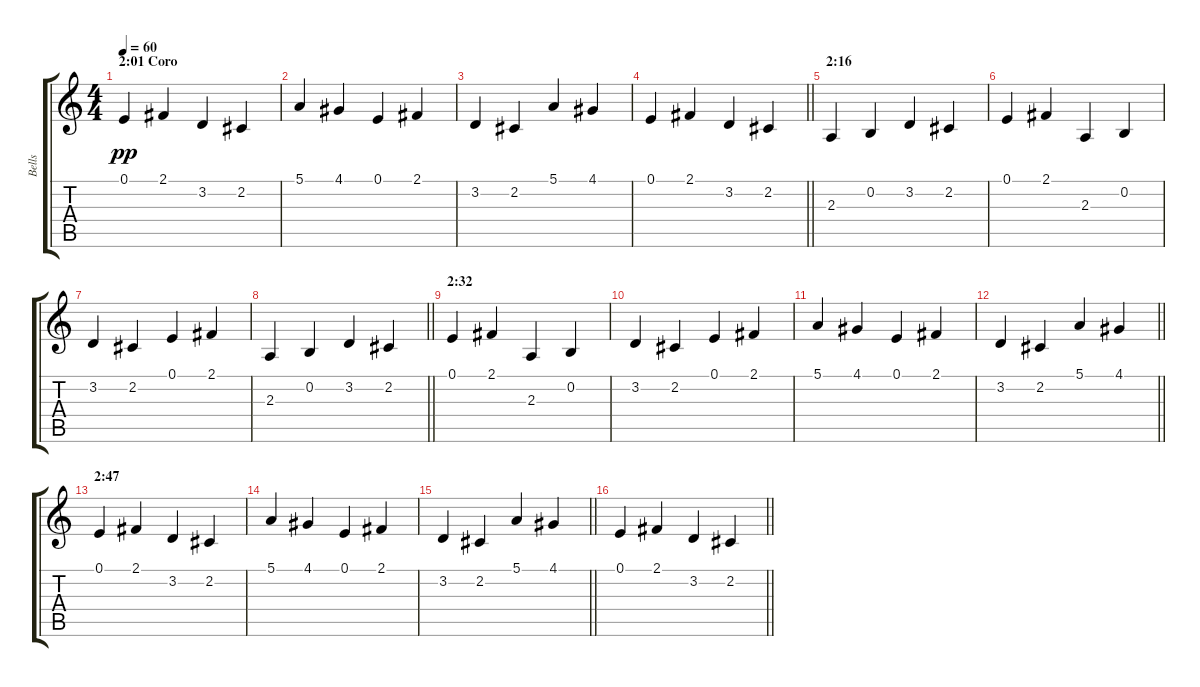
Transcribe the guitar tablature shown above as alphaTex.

\track ("Bells" "Bells") {instrument musicbox}
\staff {score tabs}
\tuning (E4 B3 G3 D3 A2 E2) {hide}
\ts (4 4)
\section ("" "2:01 Coro")
\tempo 60
\clef g2
\ks c
0.1.4{dy pp} 2.1.4 3.2.4 2.2.4 |
5.1.4 4.1.4 0.1.4 2.1.4 |
3.2.4 2.2.4 5.1.4 4.1.4 |
\barLineRight lightlight
0.1.4 2.1.4 3.2.4 2.2.4 |
\section ("" "2:16")
2.3.4 0.2.4 3.2.4 2.2.4 |
0.1.4 2.1.4 2.3.4 0.2.4 |
3.2.4 2.2.4 0.1.4 2.1.4 |
\barLineRight lightlight
2.3.4 0.2.4 3.2.4 2.2.4 |
\section ("" "2:32")
0.1.4 2.1.4 2.3.4 0.2.4 |
3.2.4 2.2.4 0.1.4 2.1.4 |
5.1.4 4.1.4 0.1.4 2.1.4 |
\barLineRight lightlight
3.2.4 2.2.4 5.1.4 4.1.4 |
\section ("" "2:47")
0.1.4 2.1.4 3.2.4 2.2.4 |
5.1.4 4.1.4 0.1.4 2.1.4 |
\barLineRight lightlight
3.2.4 2.2.4 5.1.4 4.1.4 |
\barLineRight lightlight
0.1.4 2.1.4 3.2.4 2.2.4
